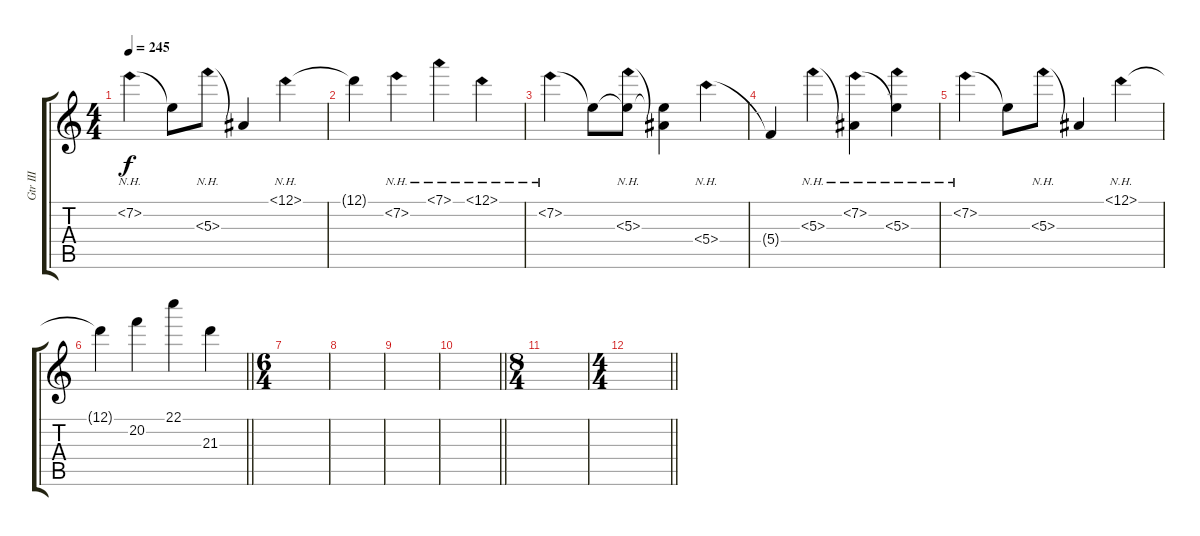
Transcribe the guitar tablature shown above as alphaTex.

\track ("Gtr III" "Gtr III") {instrument overdrivenguitar}
\staff {score tabs}
\tuning (D4 A3 F3 C3 G2 D2) {hide}
\ts (4 4)
\tempo 245
\clef g2
\ks c
7.2{nh}.4{dy f} 7.2{t}.8 5.3{nh}.8 5.3{t}.4 12.1{nh}.4 |
12.1{t}.4 7.2{nh}.4 7.1{nh}.4 12.1{nh}.4 |
7.2{nh}.4{volume 16 instrument overdrivenguitar} 7.2{t}.8 (7.2{t} 5.3{nh}).8 (7.2{t} 5.3{t}).4 5.4{nh}.4 |
5.4{t}.4 5.3{nh}.4 (7.2{nh} 5.3{t}).4 (7.2{t} 5.3{nh}).4 |
7.2{nh}.4 7.2{t}.8 5.3{nh}.8 5.3{t}.4 12.1{nh}.4 |
\barLineRight lightlight
12.1{t}.4 20.2.4 22.1.4 21.3.4 |
\ts (6 4)
|
|
|
\barLineRight lightlight
|
\ts (8 4)
|
\ts (4 4)
\barLineRight lightlight
